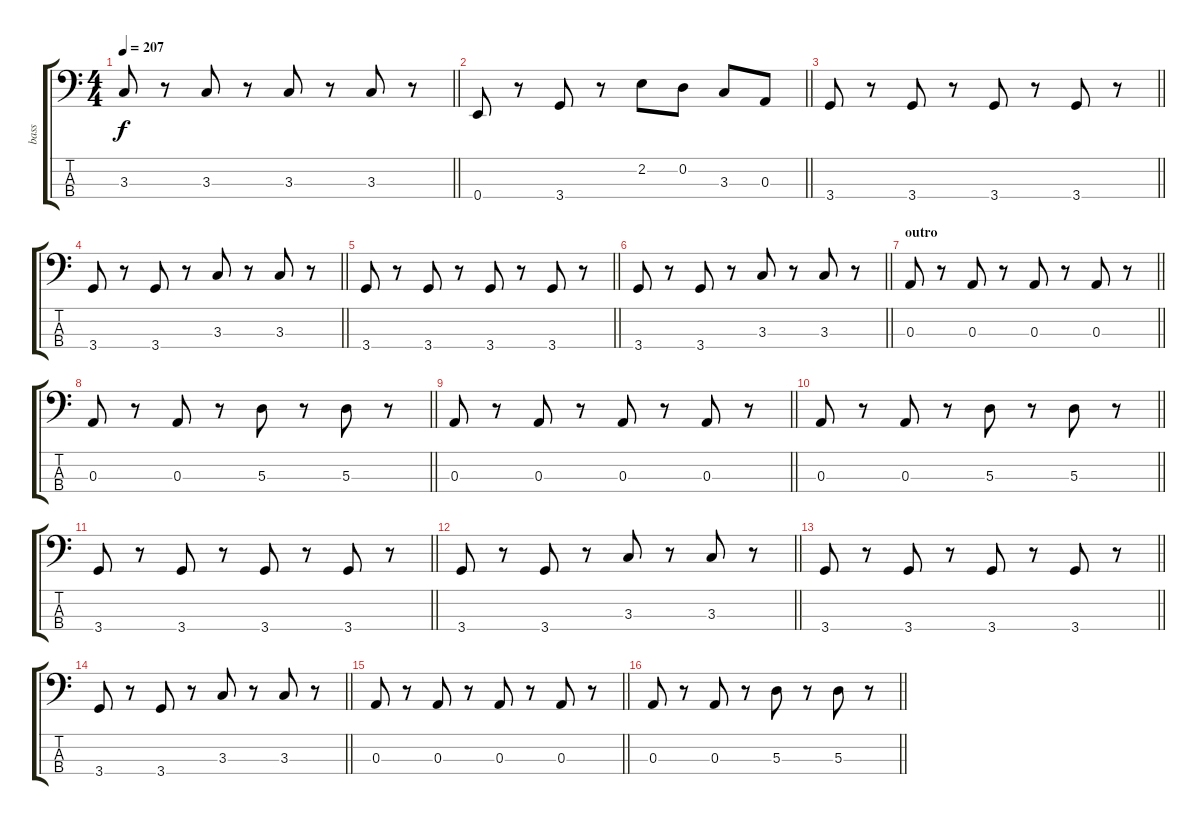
\track ("bass" "bass") {instrument electricbassfinger}
\staff {score tabs}
\tuning (G2 D2 A1 E1) {hide}
\ts (4 4)
\tempo 207
\clef f4
\barLineRight lightlight
\ks c
3.3.8{dy f} r.8 3.3.8 r.8 3.3.8 r.8 3.3.8 r.8 |
\barLineRight lightlight
0.4.8 r.8 3.4.8 r.8 2.2.8 0.2.8 3.3.8 0.3.8 |
\barLineRight lightlight
3.4.8 r.8 3.4.8 r.8 3.4.8 r.8 3.4.8 r.8 |
\barLineRight lightlight
3.4.8 r.8 3.4.8 r.8 3.3.8 r.8 3.3.8 r.8 |
\barLineRight lightlight
3.4.8 r.8 3.4.8 r.8 3.4.8 r.8 3.4.8 r.8 |
\barLineRight lightlight
3.4.8 r.8 3.4.8 r.8 3.3.8 r.8 3.3.8 r.8 |
\section ("" "outro")
\barLineRight lightlight
0.3.8 r.8 0.3.8 r.8 0.3.8 r.8 0.3.8 r.8 |
\barLineRight lightlight
0.3.8 r.8 0.3.8 r.8 5.3.8 r.8 5.3.8 r.8 |
\barLineRight lightlight
0.3.8 r.8 0.3.8 r.8 0.3.8 r.8 0.3.8 r.8 |
\barLineRight lightlight
0.3.8 r.8 0.3.8 r.8 5.3.8 r.8 5.3.8 r.8 |
\barLineRight lightlight
3.4.8 r.8 3.4.8 r.8 3.4.8 r.8 3.4.8 r.8 |
\barLineRight lightlight
3.4.8 r.8 3.4.8 r.8 3.3.8 r.8 3.3.8 r.8 |
\barLineRight lightlight
3.4.8 r.8 3.4.8 r.8 3.4.8 r.8 3.4.8 r.8 |
\barLineRight lightlight
3.4.8 r.8 3.4.8 r.8 3.3.8 r.8 3.3.8 r.8 |
\barLineRight lightlight
0.3.8 r.8 0.3.8 r.8 0.3.8 r.8 0.3.8 r.8 |
\barLineRight lightlight
0.3.8 r.8 0.3.8 r.8 5.3.8 r.8 5.3.8 r.8
